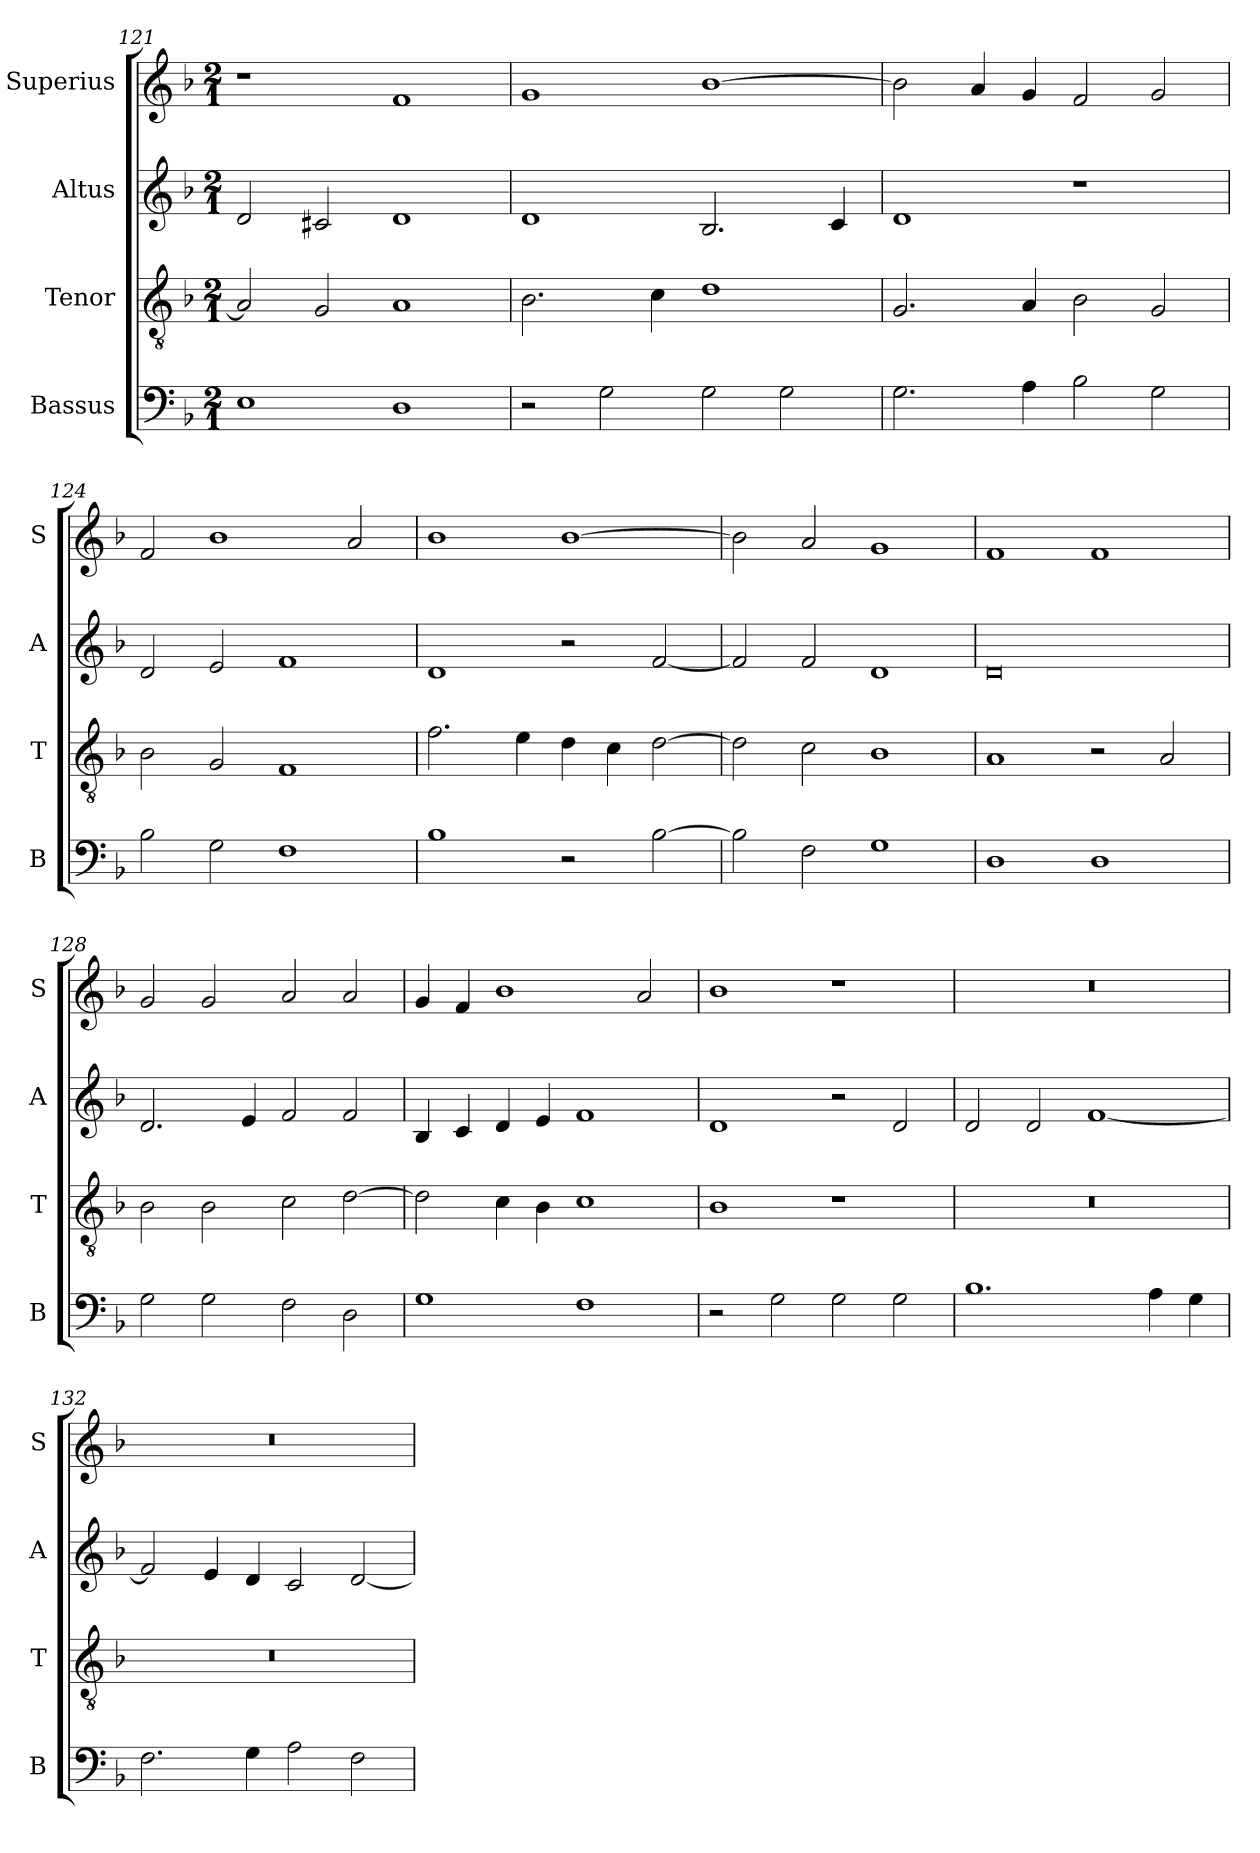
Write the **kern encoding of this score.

**kern	**kern	**kern	**kern
*part4	*part3	*part2	*part1
*staff4	*staff3	*staff2	*staff1
*I"Bassus	*I"Tenor	*I"Altus	*I"Superius
*I'B	*I'T	*I'A	*I'S
*clefF4	*clefGv2	*clefG2	*clefG2
*k[b-]	*k[b-]	*k[b-]	*k[b-]
*F:	*F:	*F:	*F:
*M2/1	*M2/1	*M2/1	*M2/1
=121	=121	=121	=121
1E	2A]	2d	1r
.	2G	2c#X	.
1D	1A	1d	1f
=122	=122	=122	=122
2r	2.B-	1d	1g
2G	.	.	.
.	4c	.	.
2G	1d	2.B-	[1b-
2G	.	.	.
.	.	4c	.
=123	=123	=123	=123
2.G	2.G	1d	2b-]
.	.	.	4a
4A	4A	.	4g
2B-	2B-	1r	2f
2G	2G	.	2g
=124	=124	=124	=124
2B-	2B-	2d	2f
2G	2G	2e	1b-
1F	1F	1f	.
.	.	.	2a
=125	=125	=125	=125
1B-	2.f	1d	1b-
.	4e	.	.
2r	4d	2r	[1b-
.	4c	.	.
[2B-	[2d	[2f	.
=126	=126	=126	=126
2B-]	2d]	2f]	2b-]
2F	2c	2f	2a
1G	1B-	1d	1g
=127	=127	=127	=127
1D	1A	0d	1f
1D	2r	.	1f
.	2A	.	.
=128	=128	=128	=128
2G	2B-	2.d	2g
2G	2B-	.	2g
.	.	4e	.
2F	2c	2f	2a
2D	[2d	2f	2a
=129	=129	=129	=129
1G	2d]	4B-	4g
.	.	4c	4f
.	4c	4d	1b-
.	4B-	4e	.
1F	1c	1f	.
.	.	.	2a
=130	=130	=130	=130
2r	1B-	1d	1b-
2G	.	.	.
2G	1r	2r	1r
2G	.	2d	.
=131	=131	=131	=131
1.B-	0r	2d	0r
.	.	2d	.
.	.	[1f	.
4A	.	.	.
4G	.	.	.
=132	=132	=132	=132
2.F	0r	2f]	0r
.	.	4e	.
4G	.	4d	.
2A	.	2c	.
2F	.	[2d	.
=	=	=	=
*-	*-	*-	*-
